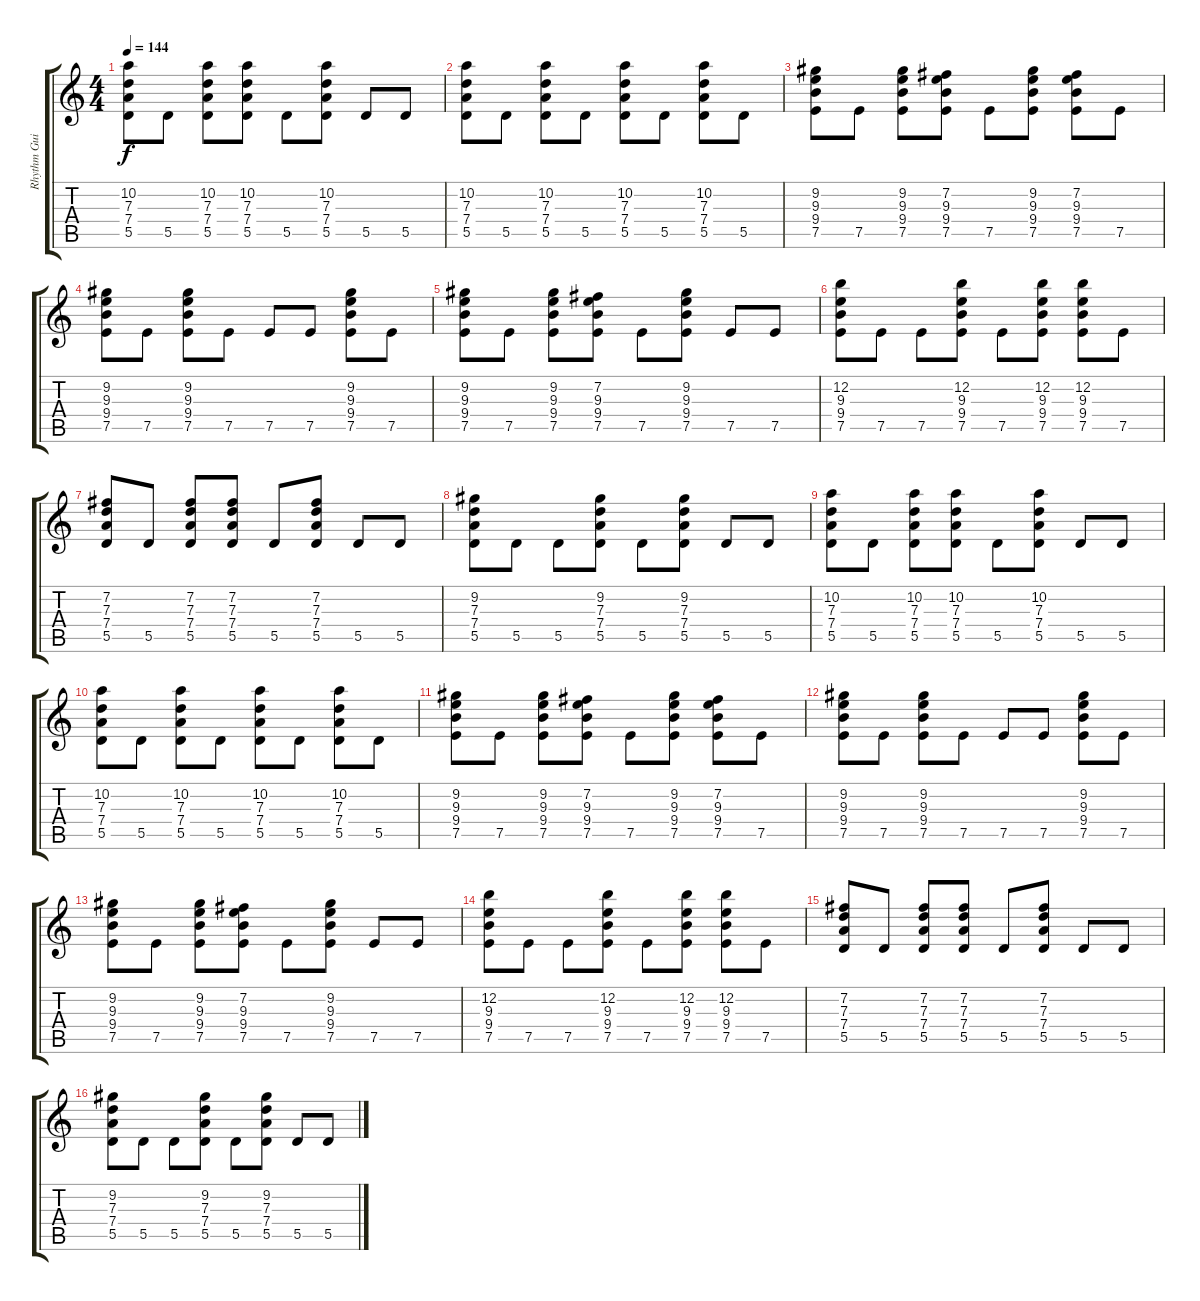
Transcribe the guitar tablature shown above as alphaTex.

\track ("Rhythm Guitar Right" "Rhythm Gui") {instrument distortionguitar}
\staff {score tabs}
\tuning (E4 B3 G3 D3 A2 E2) {hide}
\ts (4 4)
\tempo 144
\clef g2
\ks c
(10.2 7.3 7.4 5.5).8{dy f} 5.5.8 (10.2 7.3 7.4 5.5).8 (10.2 7.3 7.4 5.5).8 5.5.8 (10.2 7.3 7.4 5.5).8 5.5.8 5.5.8 |
(10.2 7.3 7.4 5.5).8 5.5.8 (10.2 7.3 7.4 5.5).8 5.5.8 (10.2 7.3 7.4 5.5).8 5.5.8 (10.2 7.3 7.4 5.5).8 5.5.8 |
(9.2 9.3 9.4 7.5).8 7.5.8 (9.2 9.3 9.4 7.5).8 (7.2 9.3 9.4 7.5).8 7.5.8 (9.2 9.3 9.4 7.5).8 (7.2 9.3 9.4 7.5).8 7.5.8 |
(9.2 9.3 9.4 7.5).8 7.5.8 (9.2 9.3 9.4 7.5).8 7.5.8 7.5.8 7.5.8 (9.2 9.3 9.4 7.5).8 7.5.8 |
(9.2 9.3 9.4 7.5).8 7.5.8 (9.2 9.3 9.4 7.5).8 (7.2 9.3 9.4 7.5).8 7.5.8 (9.2 9.3 9.4 7.5).8 7.5.8 7.5.8 |
(12.2 9.3 9.4 7.5).8 7.5.8 7.5.8 (12.2 9.3 9.4 7.5).8 7.5.8 (12.2 9.3 9.4 7.5).8 (12.2 9.3 9.4 7.5).8 7.5.8 |
\section ("" "")
(7.2 7.3 7.4 5.5).8{volume 9} 5.5.8 (7.2 7.3 7.4 5.5).8 (7.2 7.3 7.4 5.5).8 5.5.8 (7.2 7.3 7.4 5.5).8 5.5.8 5.5.8 |
(9.2 7.3 7.4 5.5).8 5.5.8 5.5.8 (9.2 7.3 7.4 5.5).8 5.5.8 (9.2 7.3 7.4 5.5).8 5.5.8 5.5.8 |
(10.2 7.3 7.4 5.5).8 5.5.8 (10.2 7.3 7.4 5.5).8 (10.2 7.3 7.4 5.5).8 5.5.8 (10.2 7.3 7.4 5.5).8 5.5.8 5.5.8 |
(10.2 7.3 7.4 5.5).8 5.5.8 (10.2 7.3 7.4 5.5).8 5.5.8 (10.2 7.3 7.4 5.5).8 5.5.8 (10.2 7.3 7.4 5.5).8 5.5.8 |
(9.2 9.3 9.4 7.5).8{volume 7} 7.5.8 (9.2 9.3 9.4 7.5).8 (7.2 9.3 9.4 7.5).8 7.5.8 (9.2 9.3 9.4 7.5).8 (7.2 9.3 9.4 7.5).8 7.5.8 |
(9.2 9.3 9.4 7.5).8 7.5.8 (9.2 9.3 9.4 7.5).8 7.5.8 7.5.8 7.5.8 (9.2 9.3 9.4 7.5).8 7.5.8 |
(9.2 9.3 9.4 7.5).8 7.5.8 (9.2 9.3 9.4 7.5).8 (7.2 9.3 9.4 7.5).8 7.5.8 (9.2 9.3 9.4 7.5).8 7.5.8 7.5.8 |
(12.2 9.3 9.4 7.5).8 7.5.8 7.5.8 (12.2 9.3 9.4 7.5).8 7.5.8 (12.2 9.3 9.4 7.5).8 (12.2 9.3 9.4 7.5).8 7.5.8 |
(7.2 7.3 7.4 5.5).8{volume 5} 5.5.8 (7.2 7.3 7.4 5.5).8 (7.2 7.3 7.4 5.5).8 5.5.8 (7.2 7.3 7.4 5.5).8 5.5.8 5.5.8 |
(9.2 7.3 7.4 5.5).8 5.5.8 5.5.8 (9.2 7.3 7.4 5.5).8 5.5.8 (9.2 7.3 7.4 5.5).8 5.5.8 5.5.8
